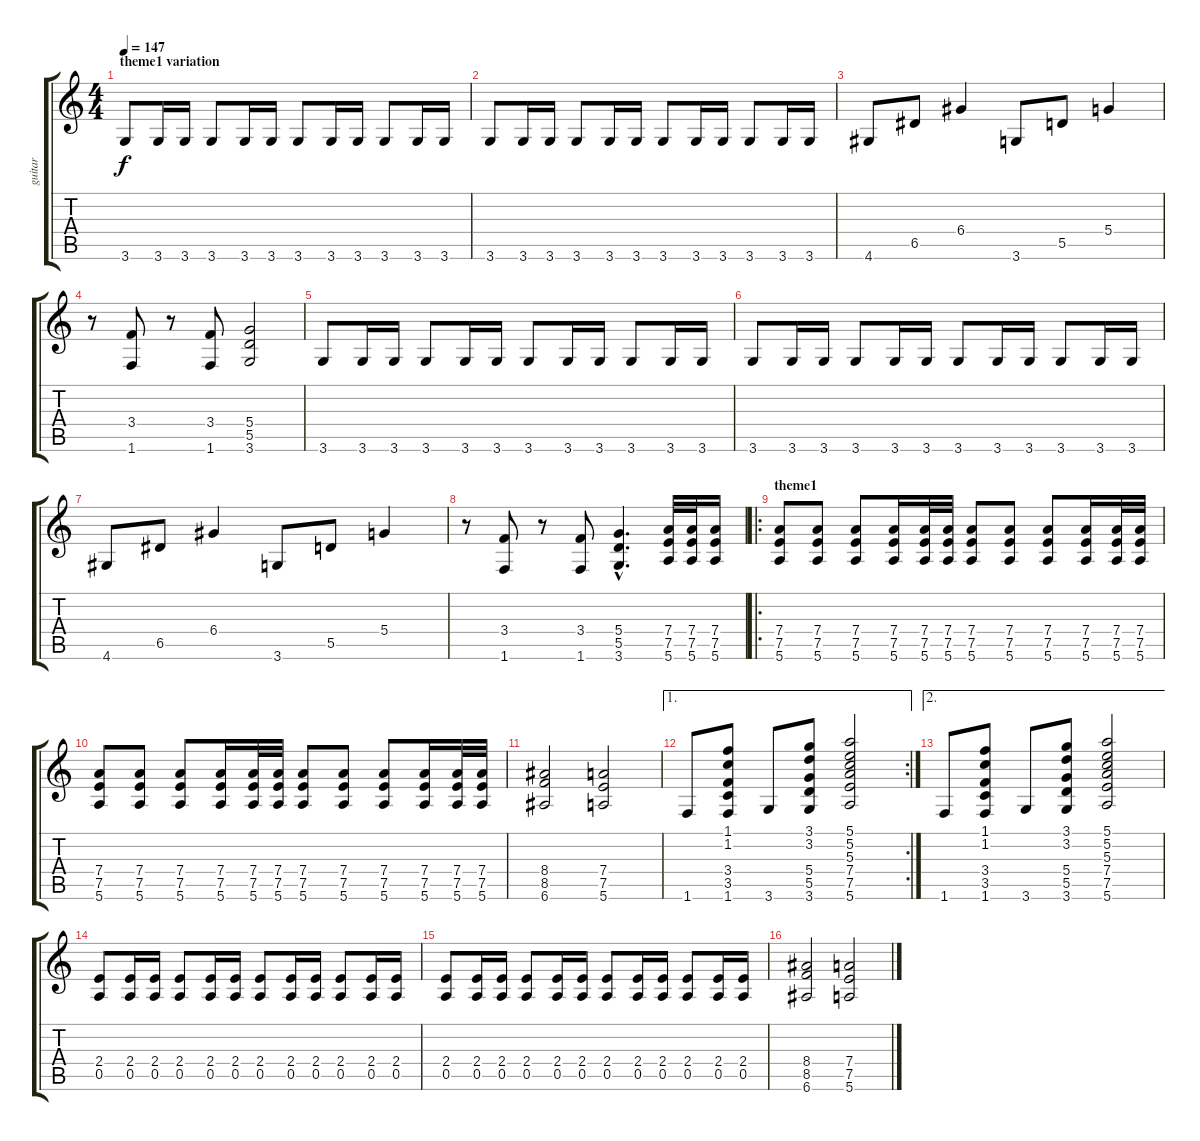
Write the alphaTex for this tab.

\track ("guitar" "guitar") {instrument overdrivenguitar}
\staff {score tabs}
\tuning (E4 B3 G3 D3 A2 E2) {hide}
\ts (4 4)
\section ("" "theme1 variation")
\tempo 147
\clef g2
\ks c
3.6.8{dy f} 3.6.16 3.6.16 3.6.8 3.6.16 3.6.16 3.6.8 3.6.16 3.6.16 3.6.8 3.6.16 3.6.16 |
3.6.8 3.6.16 3.6.16 3.6.8 3.6.16 3.6.16 3.6.8 3.6.16 3.6.16 3.6.8 3.6.16 3.6.16 |
4.6.8 6.5.8 6.4.4 3.6.8 5.5.8 5.4.4 |
r.8 (3.4 1.6).8 r.8 (3.4 1.6).8 (5.4 5.5 3.6).2 |
3.6.8 3.6.16 3.6.16 3.6.8 3.6.16 3.6.16 3.6.8 3.6.16 3.6.16 3.6.8 3.6.16 3.6.16 |
3.6.8 3.6.16 3.6.16 3.6.8 3.6.16 3.6.16 3.6.8 3.6.16 3.6.16 3.6.8 3.6.16 3.6.16 |
4.6.8 6.5.8 6.4.4 3.6.8 5.5.8 5.4.4 |
r.8 (3.4 1.6).8 r.8 (3.4 1.6).8 (5.4{hac} 5.5{hac} 3.6{hac}).4{d} (7.4 7.5 5.6).32 (7.4 7.5 5.6).32 (7.4 7.5 5.6).16 |
\ro
\section ("" "theme1")
(7.4 7.5 5.6).8 (7.4 7.5 5.6).8 (7.4 7.5 5.6).8 (7.4 7.5 5.6).16 (7.4 7.5 5.6).32 (7.4 7.5 5.6).32 (7.4 7.5 5.6).8 (7.4 7.5 5.6).8 (7.4 7.5 5.6).8 (7.4 7.5 5.6).16 (7.4 7.5 5.6).32 (7.4 7.5 5.6).32 |
(7.4 7.5 5.6).8 (7.4 7.5 5.6).8 (7.4 7.5 5.6).8 (7.4 7.5 5.6).16 (7.4 7.5 5.6).32 (7.4 7.5 5.6).32 (7.4 7.5 5.6).8 (7.4 7.5 5.6).8 (7.4 7.5 5.6).8 (7.4 7.5 5.6).16 (7.4 7.5 5.6).32 (7.4 7.5 5.6).32 |
(8.4 8.5 6.6).2 (7.4 7.5 5.6).2 |
\ae 1
\rc 2
1.6.8 (1.1 1.2 3.4 3.5 1.6).8 3.6.8 (3.1 3.2 5.4 5.5 3.6).8 (5.1 5.2 5.3 7.4 7.5 5.6).2 |
\ae 2
1.6.8 (1.1 1.2 3.4 3.5 1.6).8 3.6.8 (3.1 3.2 5.4 5.5 3.6).8 (5.1 5.2 5.3 7.4 7.5 5.6).2 |
(2.4 0.5).8 (2.4 0.5).16 (2.4 0.5).16 (2.4 0.5).8 (2.4 0.5).16 (2.4 0.5).16 (2.4 0.5).8 (2.4 0.5).16 (2.4 0.5).16 (2.4 0.5).8 (2.4 0.5).16 (2.4 0.5).16 |
(2.4 0.5).8 (2.4 0.5).16 (2.4 0.5).16 (2.4 0.5).8 (2.4 0.5).16 (2.4 0.5).16 (2.4 0.5).8 (2.4 0.5).16 (2.4 0.5).16 (2.4 0.5).8 (2.4 0.5).16 (2.4 0.5).16 |
(8.4 8.5 6.6).2 (7.4 7.5 5.6).2
